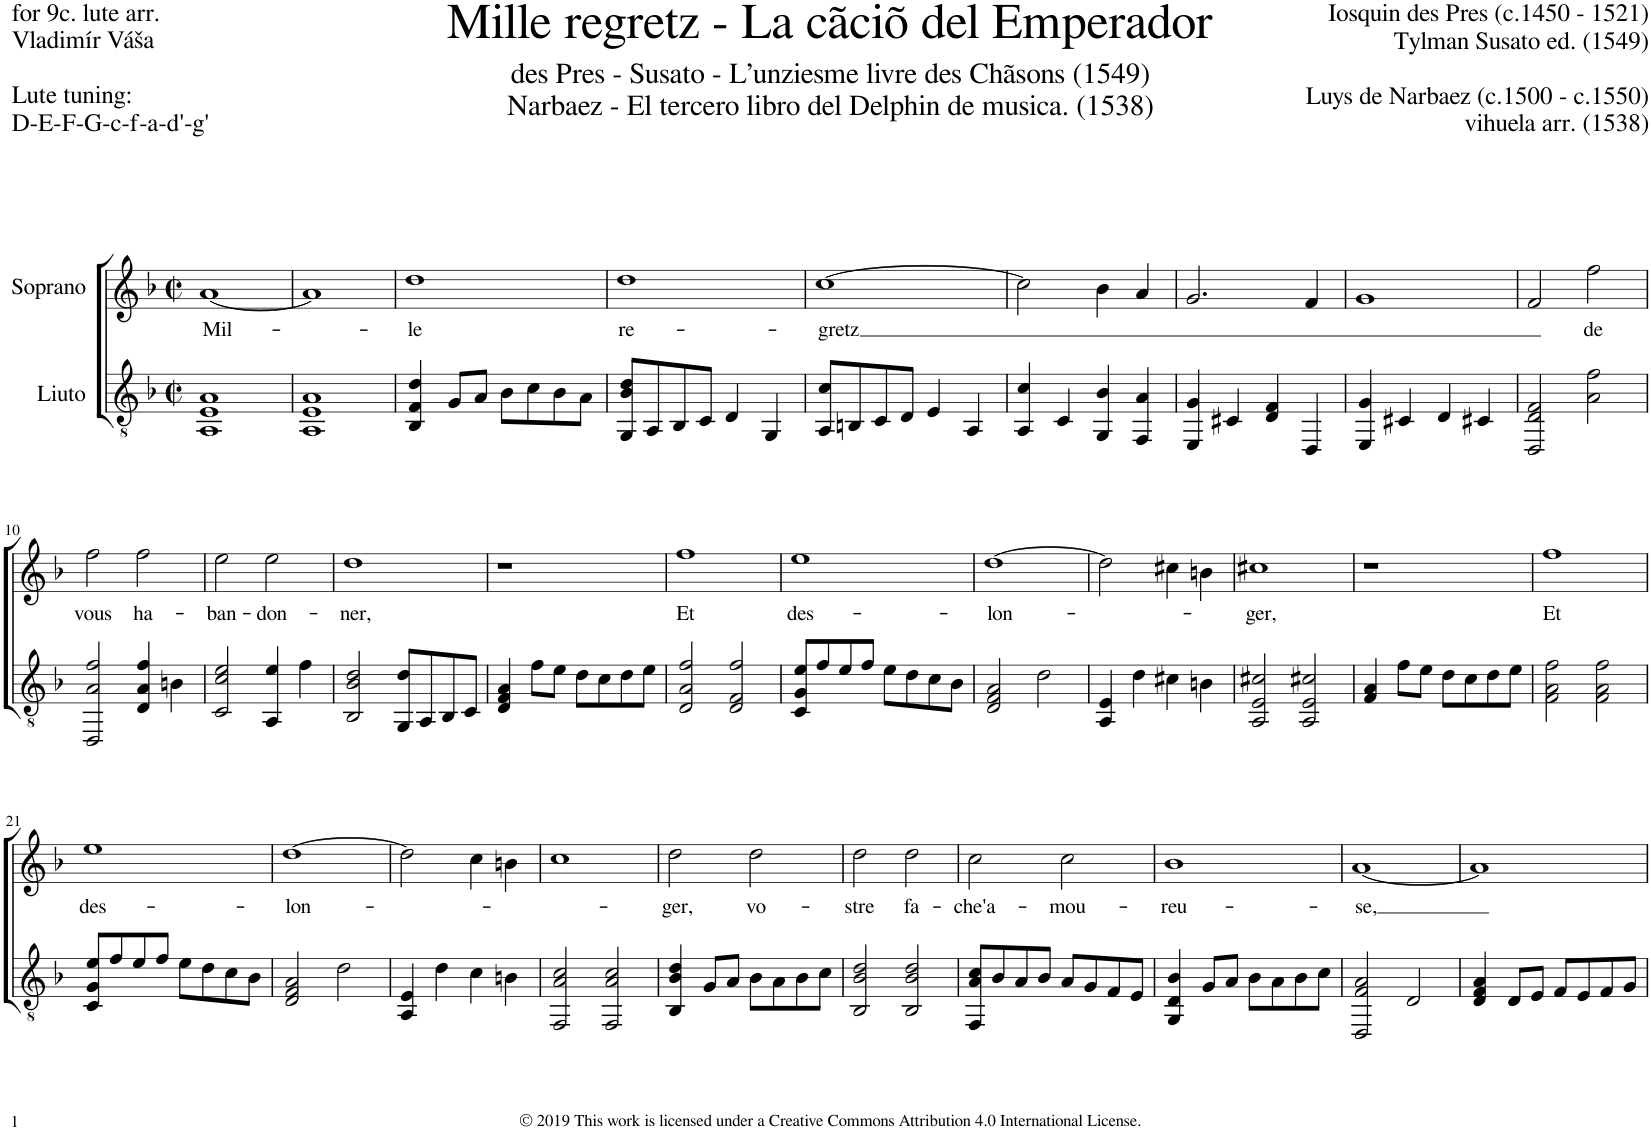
**kern	**kern	**text
*part2	*part1	*part1
*staff2	*staff1	*staff1
*I"Liuto	*I"Soprano	*
*clefGv2	*clefG2	*
*k[b-]	*k[b-]	*
*M2/2	*M2/2	*
*met(c|)	*met(c|)	*
=1	=1	=1
!	!	!LO:LY:b
1AA 1E 1A	[1a	Mil-
=2	=2	=2
1AA 1E 1A	1a]	.
=3	=3	=3
!	!	!LO:LY:b
4BB-/ 4F/ 4d/	1dd	-le
8G/L	.	.
8A/J	.	.
8B-\L	.	.
8c\	.	.
8B-\	.	.
8A\J	.	.
=4	=4	=4
!	!	!LO:LY:b
8GG/ 8B-/ 8d/L	1dd	re-
8AA/	.	.
8BB-/	.	.
8C/J	.	.
4D/	.	.
4GG/	.	.
=5	=5	=5
!	!	!LO:LY:b
8AA/ 8c/L	[1cc	-gretz
8BBn/	.	.
8C/	.	.
8D/J	.	.
4E/	.	.
4AA/	.	.
=6	=6	=6
4AA/ 4c/	2cc\]	.
4C/	.	.
4GG/ 4B-/	4b-\	.
4FF/ 4A/	4a/	.
=7	=7	=7
4EE/ 4G/	2.g/	.
4C#X/	.	.
4D/ 4F/	.	.
4DD/	4f/	.
=8	=8	=8
4EE/ 4G/	1g	.
4C#X/	.	.
4D/	.	.
4C#X/	.	.
=9	=9	=9
2DD/ 2D/ 2F/	2f/	.
!	!	!LO:LY:b
2A\ 2f\	2ff\	de
!!LO:LB:g=z
=10	=10	=10
!	!	!LO:LY:b
2DD/ 2A/ 2f/	2ff\	vous
!	!	!LO:LY:b
4D/ 4A/ 4f/	2ff\	ha-
4Bn\	.	.
=11	=11	=11
!	!	!LO:LY:b
2C/ 2c/ 2e/	2ee\	-ban-
!	!	!LO:LY:b
4AA/ 4e/	2ee\	-don-
4f\	.	.
=12	=12	=12
!	!	!LO:LY:b
2BB-/ 2B-/ 2d/	1dd	-ner,
8GG/ 8d/L	.	.
8AA/	.	.
8BB-/	.	.
8C/J	.	.
=13	=13	=13
4D/ 4F/ 4A/	1r	.
8f\L	.	.
8e\J	.	.
8d\L	.	.
8c\	.	.
8d\	.	.
8e\J	.	.
=14	=14	=14
!	!	!LO:LY:b
2D/ 2A/ 2f/	1ff	Et
2D/ 2F/ 2f/	.	.
=15	=15	=15
!	!	!LO:LY:b
8C/ 8G/ 8e/L	1ee	des-
8f/	.	.
8e/	.	.
8f/J	.	.
8e\L	.	.
8d\	.	.
8c\	.	.
8B-\J	.	.
=16	=16	=16
!	!	!LO:LY:b
2D/ 2F/ 2A/	[1dd	-lon-
2d\	.	.
=17	=17	=17
4AA/ 4E/	2dd\]	.
4d\	.	.
4c#X\	4cc#X\	.
4Bn\	4bn\	.
=18	=18	=18
!	!	!LO:LY:b
2AA/ 2E/ 2c#X/	1cc#X	-ger,
2AA/ 2E/ 2c#X/	.	.
=19	=19	=19
4F/ 4A/	1r	.
8f\L	.	.
8e\J	.	.
8d\L	.	.
8c\	.	.
8d\	.	.
8e\J	.	.
=20	=20	=20
!	!	!LO:LY:b
2F\ 2A\ 2f\	1ff	Et
2F\ 2A\ 2f\	.	.
!!LO:LB:g=z
=21	=21	=21
!	!	!LO:LY:b
8C/ 8G/ 8e/L	1ee	des-
8f/	.	.
8e/	.	.
8f/J	.	.
8e\L	.	.
8d\	.	.
8c\	.	.
8B-\J	.	.
=22	=22	=22
!	!	!LO:LY:b
2D/ 2F/ 2A/	[1dd	-lon-
2d\	.	.
=23	=23	=23
4AA/ 4E/	2dd\]	.
4d\	.	.
4c\	4cc\	.
4Bn\	4bn\	.
=24	=24	=24
2FF/ 2A/ 2c/	1cc	.
2FF/ 2A/ 2c/	.	.
=25	=25	=25
!	!	!LO:LY:b
4BB-/ 4B-/ 4d/	2dd\	-ger,
8G/L	.	.
8A/J	.	.
!	!	!LO:LY:b
8B-\L	2dd\	vo-
8A\	.	.
8B-\	.	.
8c\J	.	.
=26	=26	=26
!	!	!LO:LY:b
2BB-/ 2B-/ 2d/	2dd\	-stre
!	!	!LO:LY:b
2BB-/ 2B-/ 2d/	2dd\	fa-
=27	=27	=27
!	!	!LO:LY:b
8FF/ 8A/ 8c/L	2cc\	-che'a-
8B-/	.	.
8A/	.	.
8B-/J	.	.
!	!	!LO:LY:b
8A/L	2cc\	-mou-
8G/	.	.
8F/	.	.
8E/J	.	.
=28	=28	=28
!	!	!LO:LY:b
4GG/ 4D/ 4B-/	1b-	-reu-
8G/L	.	.
8A/J	.	.
8B-\L	.	.
8A\	.	.
8B-\	.	.
8c\J	.	.
=29	=29	=29
!	!	!LO:LY:b
2DD/ 2F/ 2A/	[1a	-se,
2D/	.	.
=30	=30	=30
4D/ 4F/ 4A/	1a]	.
8D/L	.	.
8E/J	.	.
8F/L	.	.
8E/	.	.
8F/	.	.
8G/J	.	.
=	=	=
*-	*-	*-
